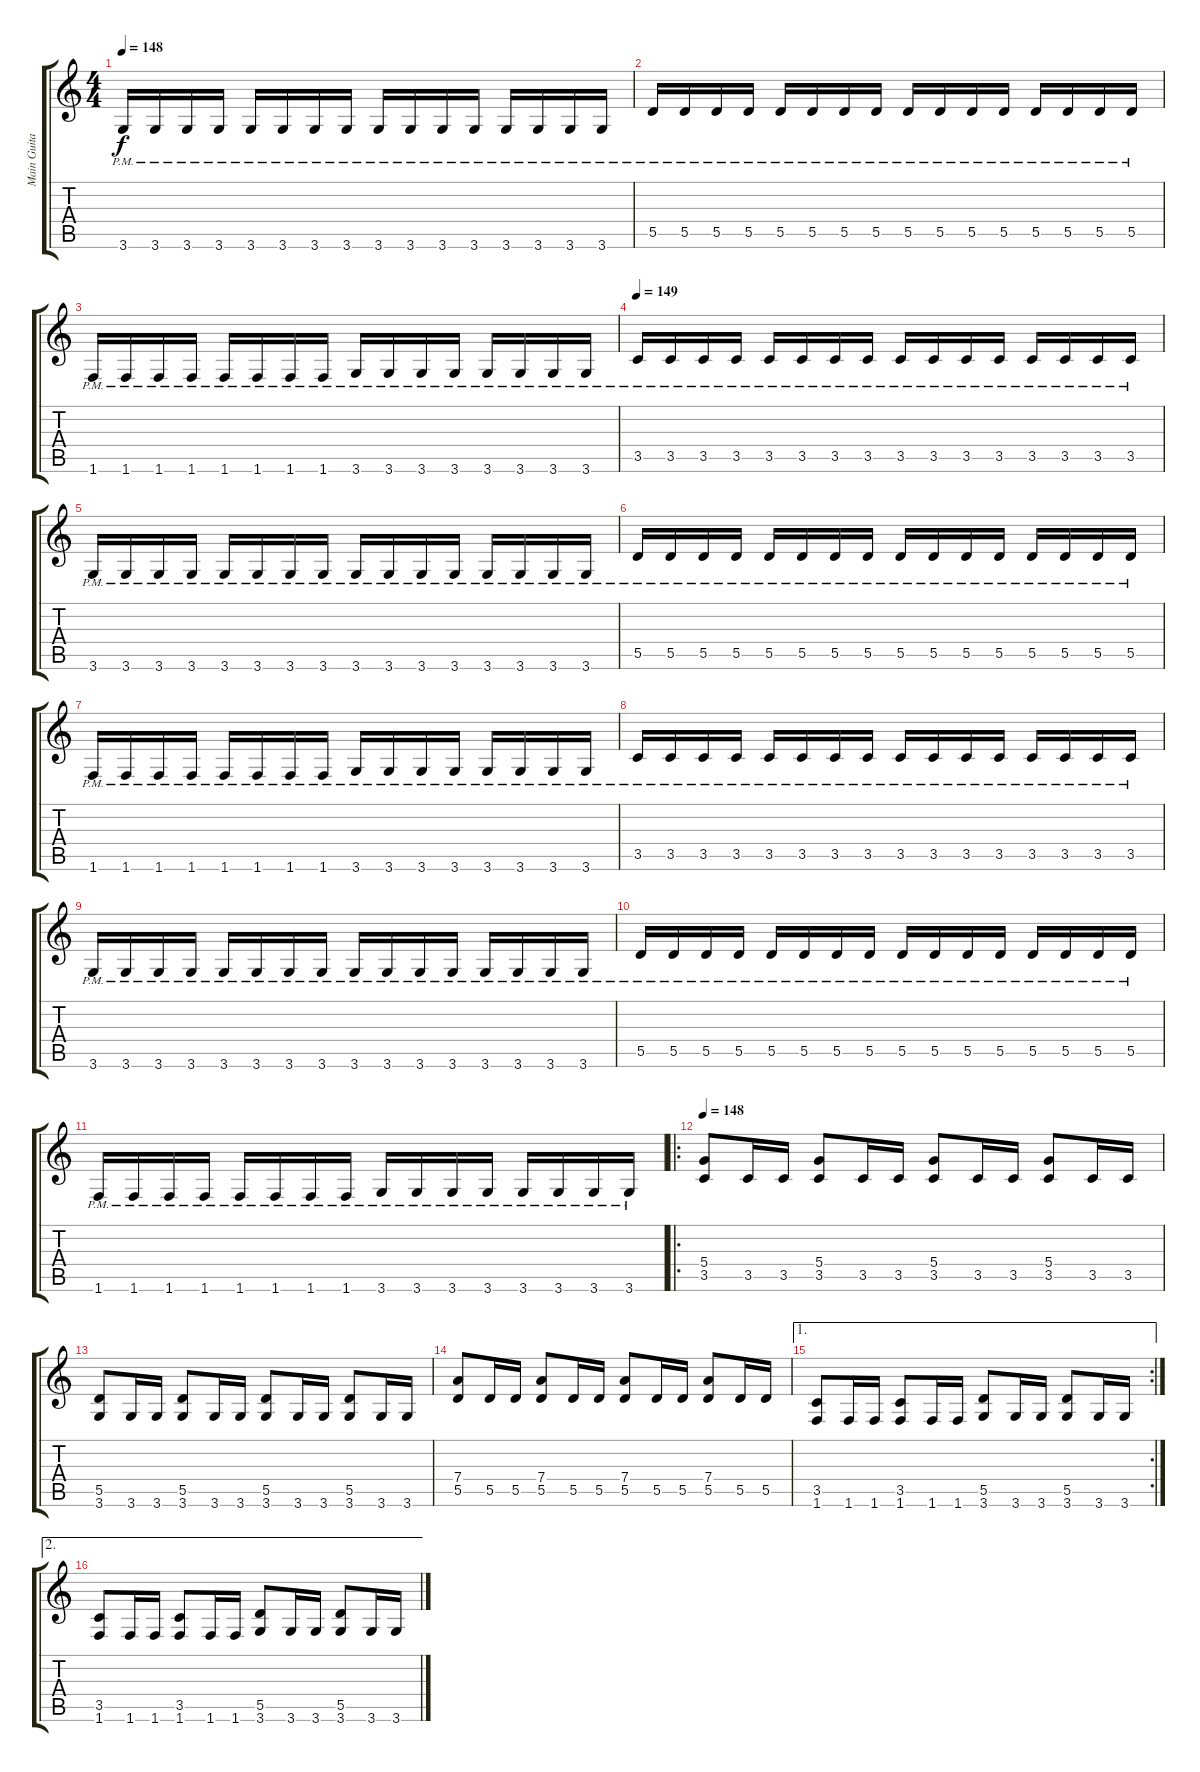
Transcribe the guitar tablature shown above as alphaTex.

\track ("Main Guitar" "Main Guita") {instrument distortionguitar}
\staff {score tabs}
\tuning (E4 B3 G3 D3 A2 E2) {hide}
\ts (4 4)
\tempo 148
\clef g2
\ks c
3.6{pm}.16{dy f} 3.6{pm}.16 3.6{pm}.16 3.6{pm}.16 3.6{pm}.16 3.6{pm}.16 3.6{pm}.16 3.6{pm}.16 3.6{pm}.16 3.6{pm}.16 3.6{pm}.16 3.6{pm}.16 3.6{pm}.16 3.6{pm}.16 3.6{pm}.16 3.6{pm}.16 |
5.5{pm}.16 5.5{pm}.16 5.5{pm}.16 5.5{pm}.16 5.5{pm}.16 5.5{pm}.16 5.5{pm}.16 5.5{pm}.16 5.5{pm}.16 5.5{pm}.16 5.5{pm}.16 5.5{pm}.16 5.5{pm}.16 5.5{pm}.16 5.5{pm}.16 5.5{pm}.16 |
1.6{pm}.16 1.6{pm}.16 1.6{pm}.16 1.6{pm}.16 1.6{pm}.16 1.6{pm}.16 1.6{pm}.16 1.6{pm}.16 3.6{pm}.16 3.6{pm}.16 3.6{pm}.16 3.6{pm}.16 3.6{pm}.16 3.6{pm}.16 3.6{pm}.16 3.6{pm}.16 |
\tempo 149
3.5{pm}.16{volume 13} 3.5{pm}.16 3.5{pm}.16 3.5{pm}.16 3.5{pm}.16 3.5{pm}.16 3.5{pm}.16 3.5{pm}.16 3.5{pm}.16 3.5{pm}.16 3.5{pm}.16 3.5{pm}.16 3.5{pm}.16 3.5{pm}.16 3.5{pm}.16 3.5{pm}.16 |
3.6{pm}.16 3.6{pm}.16 3.6{pm}.16 3.6{pm}.16 3.6{pm}.16 3.6{pm}.16 3.6{pm}.16 3.6{pm}.16 3.6{pm}.16 3.6{pm}.16 3.6{pm}.16 3.6{pm}.16 3.6{pm}.16 3.6{pm}.16 3.6{pm}.16 3.6{pm}.16 |
5.5{pm}.16 5.5{pm}.16 5.5{pm}.16 5.5{pm}.16 5.5{pm}.16 5.5{pm}.16 5.5{pm}.16 5.5{pm}.16 5.5{pm}.16 5.5{pm}.16 5.5{pm}.16 5.5{pm}.16 5.5{pm}.16 5.5{pm}.16 5.5{pm}.16 5.5{pm}.16 |
1.6{pm}.16 1.6{pm}.16 1.6{pm}.16 1.6{pm}.16 1.6{pm}.16 1.6{pm}.16 1.6{pm}.16 1.6{pm}.16 3.6{pm}.16 3.6{pm}.16 3.6{pm}.16 3.6{pm}.16 3.6{pm}.16 3.6{pm}.16 3.6{pm}.16 3.6{pm}.16 |
3.5{pm}.16{volume 13} 3.5{pm}.16 3.5{pm}.16 3.5{pm}.16 3.5{pm}.16 3.5{pm}.16 3.5{pm}.16 3.5{pm}.16 3.5{pm}.16 3.5{pm}.16 3.5{pm}.16 3.5{pm}.16 3.5{pm}.16 3.5{pm}.16 3.5{pm}.16 3.5{pm}.16 |
3.6{pm}.16 3.6{pm}.16 3.6{pm}.16 3.6{pm}.16 3.6{pm}.16 3.6{pm}.16 3.6{pm}.16 3.6{pm}.16 3.6{pm}.16 3.6{pm}.16 3.6{pm}.16 3.6{pm}.16 3.6{pm}.16 3.6{pm}.16 3.6{pm}.16 3.6{pm}.16 |
5.5{pm}.16 5.5{pm}.16 5.5{pm}.16 5.5{pm}.16 5.5{pm}.16 5.5{pm}.16 5.5{pm}.16 5.5{pm}.16 5.5{pm}.16 5.5{pm}.16 5.5{pm}.16 5.5{pm}.16 5.5{pm}.16 5.5{pm}.16 5.5{pm}.16 5.5{pm}.16 |
1.6{pm}.16 1.6{pm}.16 1.6{pm}.16 1.6{pm}.16 1.6{pm}.16 1.6{pm}.16 1.6{pm}.16 1.6{pm}.16 3.6{pm}.16 3.6{pm}.16 3.6{pm}.16 3.6{pm}.16 3.6{pm}.16 3.6{pm}.16 3.6{pm}.16 3.6{pm}.16 |
\ro
\tempo 148
(5.4 3.5).8 3.5.16 3.5.16 (5.4 3.5).8 3.5.16 3.5.16 (5.4 3.5).8 3.5.16 3.5.16 (5.4 3.5).8 3.5.16 3.5.16 |
(5.5 3.6).8 3.6.16 3.6.16 (5.5 3.6).8 3.6.16 3.6.16 (5.5 3.6).8 3.6.16 3.6.16 (5.5 3.6).8 3.6.16 3.6.16 |
(7.4 5.5).8 5.5.16 5.5.16 (7.4 5.5).8 5.5.16 5.5.16 (7.4 5.5).8 5.5.16 5.5.16 (7.4 5.5).8 5.5.16 5.5.16 |
\ae 1
\rc 2
(3.5 1.6).8 1.6.16 1.6.16 (3.5 1.6).8 1.6.16 1.6.16 (5.5 3.6).8 3.6.16 3.6.16 (5.5 3.6).8 3.6.16 3.6.16 |
\ae 2
(3.5 1.6).8 1.6.16 1.6.16 (3.5 1.6).8 1.6.16 1.6.16 (5.5 3.6).8 3.6.16 3.6.16 (5.5 3.6).8 3.6.16 3.6.16
